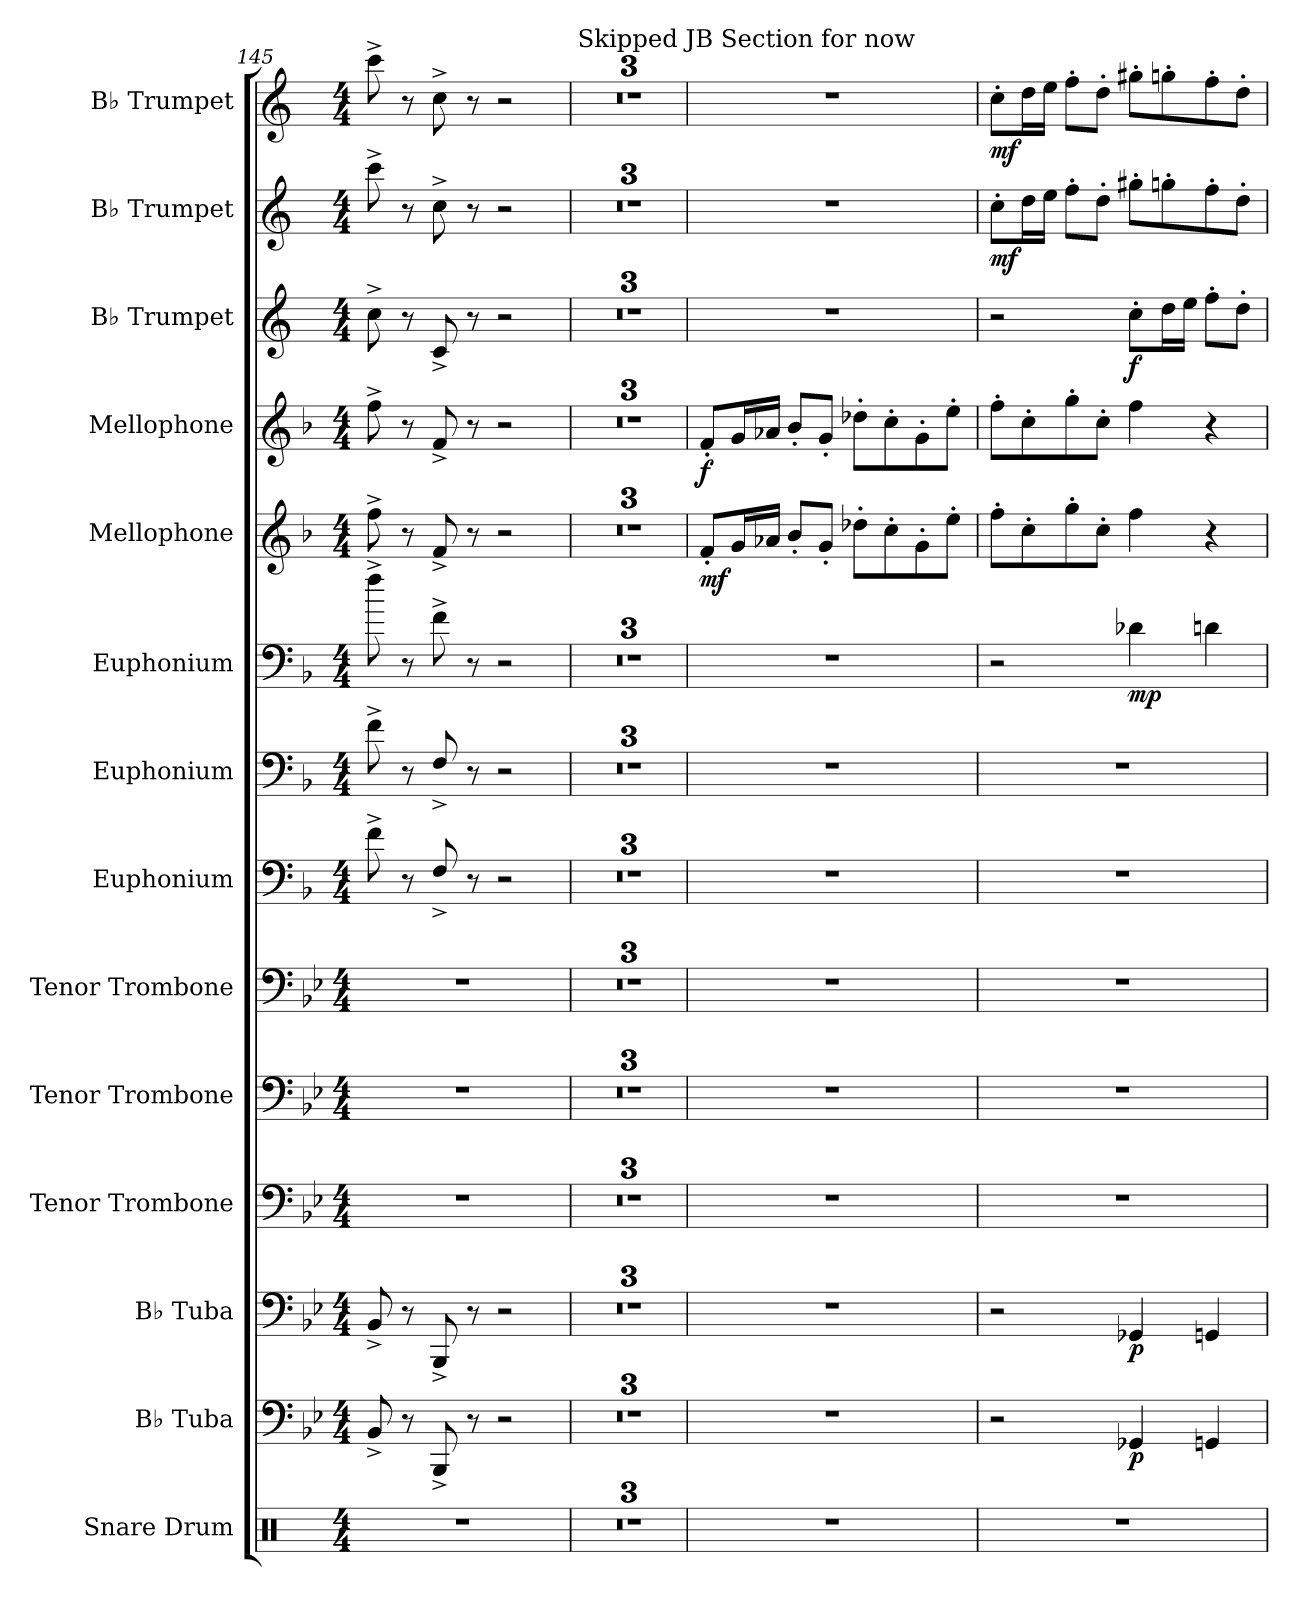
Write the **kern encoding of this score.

**kern	**kern	**dynam	**kern	**dynam	**kern	**kern	**kern	**kern	**kern	**kern	**dynam	**kern	**dynam	**kern	**dynam	**kern	**dynam	**kern	**dynam	**kern	**dynam
*part14	*part13	*part13	*part12	*part12	*part11	*part10	*part9	*part8	*part7	*part6	*part6	*part5	*part5	*part4	*part4	*part3	*part3	*part2	*part2	*part1	*part1
*staff14	*staff13	*staff13	*staff12	*staff12	*staff11	*staff10	*staff9	*staff8	*staff7	*staff6	*staff6	*staff5	*staff5	*staff4	*staff4	*staff3	*staff3	*staff2	*staff2	*staff1	*staff1
*I"Snare Drum	*I"B♭ Tuba	*	*I"B♭ Tuba	*	*I"Tenor Trombone	*I"Tenor Trombone	*I"Tenor Trombone	*I"Euphonium	*I"Euphonium	*I"Euphonium	*	*I"Mellophone	*	*I"Mellophone	*	*I"B♭ Trumpet	*	*I"B♭ Trumpet	*	*I"B♭ Trumpet	*
*I'SD	*I'B♭ Tu.	*	*I'B♭ Tu.	*	*I'T. Tbn.	*I'T. Tbn.	*I'T. Tbn.	*I'Euph.	*I'Euph.	*I'Euph.	*	*I'Mph.	*	*I'Mph.	*	*I'B♭ Tpt.	*	*I'B♭ Tpt.	*	*I'B♭ Tpt.	*
*clefX	*clefF4	*	*clefF4	*	*clefF4	*clefF4	*clefF4	*clefF4	*clefF4	*clefF4	*	*clefG2	*	*clefG2	*	*clefG2	*	*clefG2	*	*clefG2	*
*	*	*	*	*	*	*	*	*ITrd4c7	*ITrd4c7	*ITrd4c7	*	*ITrd4c7	*	*ITrd4c7	*	*ITrd1c2	*	*ITrd1c2	*	*ITrd1c2	*
*k[]	*k[b-e-]	*	*k[b-e-]	*	*k[b-e-]	*k[b-e-]	*k[b-e-]	*k[b-e-]	*k[b-e-]	*k[b-e-]	*	*k[b-e-]	*	*k[b-e-]	*	*k[b-e-]	*	*k[b-e-]	*	*k[b-e-]	*
*M4/4	*M4/4	*	*M4/4	*	*M4/4	*M4/4	*M4/4	*M4/4	*M4/4	*M4/4	*	*M4/4	*	*M4/4	*	*M4/4	*	*M4/4	*	*M4/4	*
=145	=145	=145	=145	=145	=145	=145	=145	=145	=145	=145	=145	=145	=145	=145	=145	=145	=145	=145	=145	=145	=145
1r	8BB-^/	.	8BB-^/	.	1r	1r	1r	8B-^\	8B-^\	8b-^\	.	8b-^\	.	8b-^\	.	8b-^\	.	8bb-^\	.	8bb-^\	.
.	8r	.	8r	.	.	.	.	8r	8r	8r	.	8r	.	8r	.	8r	.	8r	.	8r	.
.	8BBB-^/	.	8BBB-^/	.	.	.	.	8BB-^/	8BB-^/	8B-^\	.	8B-^/	.	8B-^/	.	8B-^/	.	8b-^\	.	8b-^\	.
.	8r	.	8r	.	.	.	.	8r	8r	8r	.	8r	.	8r	.	8r	.	8r	.	8r	.
.	2r	.	2r	.	.	.	.	2r	2r	2r	.	2r	.	2r	.	2r	.	2r	.	2r	.
=146	=146	=146	=146	=146	=146	=146	=146	=146	=146	=146	=146	=146	=146	=146	=146	=146	=146	=146	=146	=146	=146
*	*	*	*	*	*	*	*	*	*	*	*	*	*	*	*	*	*	*	*	*MM158	*
!	!	!	!	!	!	!	!	!	!	!	!	!	!	!	!	!	!	!	!	!LO:TX:a:t=Skipped JB Section for now	!
1r	1r	.	1r	.	1r	1r	1r	1r	1r	1r	.	1r	.	1r	.	1r	.	1r	.	1r	.
=147	=147	=147	=147	=147	=147	=147	=147	=147	=147	=147	=147	=147	=147	=147	=147	=147	=147	=147	=147	=147	=147
1r	1r	.	1r	.	1r	1r	1r	1r	1r	1r	.	1r	.	1r	.	1r	.	1r	.	1r	.
=148	=148	=148	=148	=148	=148	=148	=148	=148	=148	=148	=148	=148	=148	=148	=148	=148	=148	=148	=148	=148	=148
1r	1r	.	1r	.	1r	1r	1r	1r	1r	1r	.	1r	.	1r	.	1r	.	1r	.	1r	.
=149	=149	=149	=149	=149	=149	=149	=149	=149	=149	=149	=149	=149	=149	=149	=149	=149	=149	=149	=149	=149	=149
!	!	!	!	!	!	!	!	!	!	!	!	!	!LO:DY:b	!	!LO:DY:b	!	!	!	!	!	!
1r	1r	.	1r	.	1r	1r	1r	1r	1r	1r	.	8B-'/L	mf	8B-'/L	f	1r	.	1r	.	1r	.
.	.	.	.	.	.	.	.	.	.	.	.	16c/L	.	16c/L	.	.	.	.	.	.	.
.	.	.	.	.	.	.	.	.	.	.	.	16d-X/JJ	.	16d-X/JJ	.	.	.	.	.	.	.
.	.	.	.	.	.	.	.	.	.	.	.	8e-'/L	.	8e-'/L	.	.	.	.	.	.	.
.	.	.	.	.	.	.	.	.	.	.	.	8c'/J	.	8c'/J	.	.	.	.	.	.	.
.	.	.	.	.	.	.	.	.	.	.	.	8g-X'\L	.	8g-X'\L	.	.	.	.	.	.	.
.	.	.	.	.	.	.	.	.	.	.	.	8f'\	.	8f'\	.	.	.	.	.	.	.
.	.	.	.	.	.	.	.	.	.	.	.	8c'\	.	8c'\	.	.	.	.	.	.	.
.	.	.	.	.	.	.	.	.	.	.	.	8a'\J	.	8a'\J	.	.	.	.	.	.	.
!!LO:PB:g=z
=150	=150	=150	=150	=150	=150	=150	=150	=150	=150	=150	=150	=150	=150	=150	=150	=150	=150	=150	=150	=150	=150
!	!	!	!	!	!	!	!	!	!	!	!	!	!	!	!	!	!	!	!LO:DY:b	!	!LO:DY:b
1r	2r	.	2r	.	1r	1r	1r	1r	1r	2r	.	8b-'\L	.	8b-'\L	.	2r	.	8b-'\L	mf	8b-'\L	mf
.	.	.	.	.	.	.	.	.	.	.	.	8f'\	.	8f'\	.	.	.	16cc\L	.	16cc\L	.
.	.	.	.	.	.	.	.	.	.	.	.	.	.	.	.	.	.	16dd\JJ	.	16dd\JJ	.
.	.	.	.	.	.	.	.	.	.	.	.	8cc'\	.	8cc'\	.	.	.	8ee-'\L	.	8ee-'\L	.
.	.	.	.	.	.	.	.	.	.	.	.	8f'\J	.	8f'\J	.	.	.	8cc'\J	.	8cc'\J	.
!	!	!LO:DY:b	!	!LO:DY:b	!	!	!	!	!	!	!LO:DY:b	!	!	!	!	!	!LO:DY:b	!	!	!	!
.	4GG-X/	p	4GG-X/	p	.	.	.	.	.	4G-X\	mp	4b-\	.	4b-\	.	8b-'\L	f	8ff#X'\L	.	8ff#X'\L	.
.	.	.	.	.	.	.	.	.	.	.	.	.	.	.	.	16cc\L	.	8ffn'\	.	8ffn'\	.
.	.	.	.	.	.	.	.	.	.	.	.	.	.	.	.	16dd\JJ	.	.	.	.	.
.	4GGn/	.	4GGn/	.	.	.	.	.	.	4Gn\	.	4r	.	4r	.	8ee-'\L	.	8ee-'\	.	8ee-'\	.
.	.	.	.	.	.	.	.	.	.	.	.	.	.	.	.	8cc'\J	.	8cc'\J	.	8cc'\J	.
=	=	=	=	=	=	=	=	=	=	=	=	=	=	=	=	=	=	=	=	=	=
*-	*-	*-	*-	*-	*-	*-	*-	*-	*-	*-	*-	*-	*-	*-	*-	*-	*-	*-	*-	*-	*-
